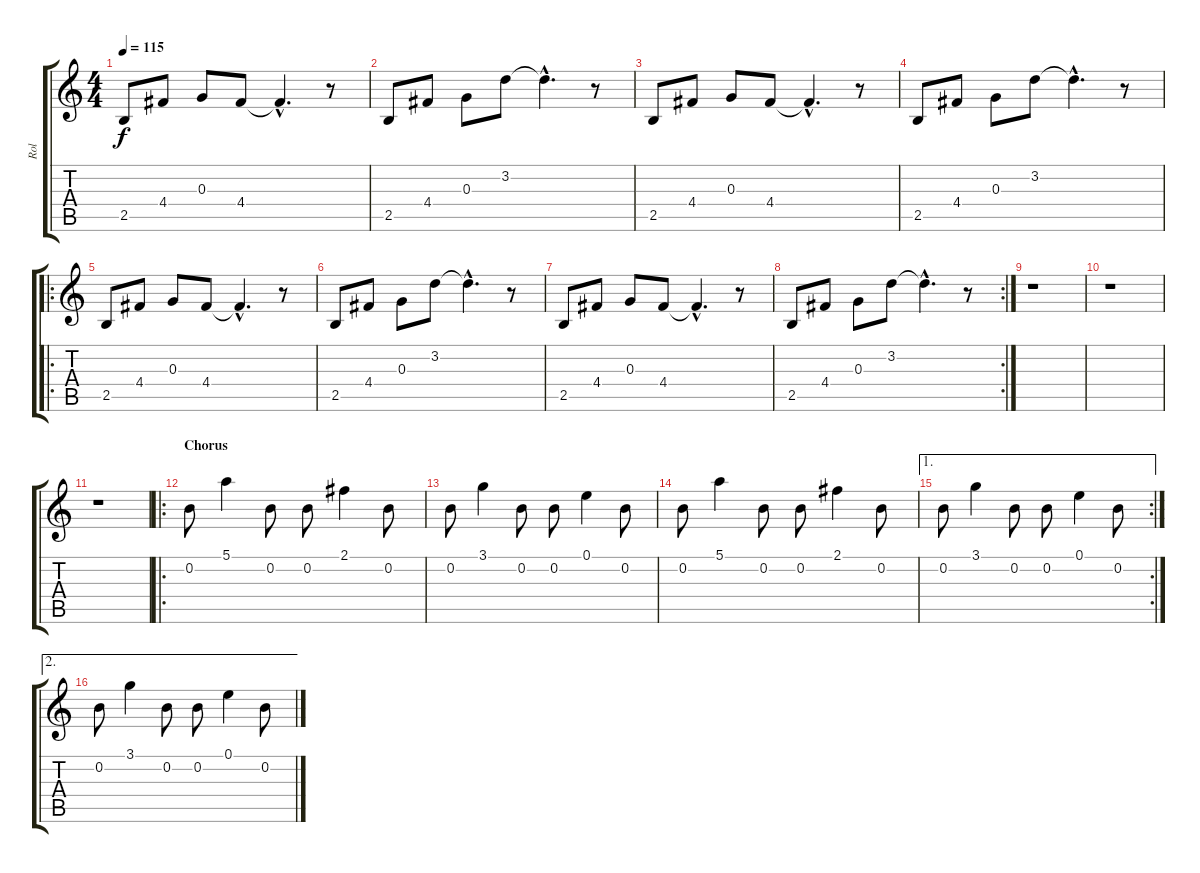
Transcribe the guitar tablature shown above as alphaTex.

\track ("Rol" "Rol") {instrument distortionguitar}
\staff {score tabs}
\tuning (E4 B3 G3 D3 A2 E2) {hide}
\ts (4 4)
\tempo 115
\clef g2
\ks c
2.5.8{dy f instrument electricguitarclean} 4.4.8 0.3.8 4.4.8 4.4{hac t}.4{d} r.8 |
2.5.8{instrument electricguitarclean} 4.4.8 0.3.8 3.2.8 3.2{hac t}.4{d} r.8 |
2.5.8{instrument electricguitarclean} 4.4.8 0.3.8 4.4.8 4.4{hac t}.4{d} r.8 |
2.5.8{instrument electricguitarclean} 4.4.8 0.3.8 3.2.8 3.2{hac t}.4{d} r.8 |
\ro
2.5.8{instrument electricguitarclean} 4.4.8 0.3.8 4.4.8 4.4{hac t}.4{d} r.8 |
2.5.8{instrument electricguitarclean} 4.4.8 0.3.8 3.2.8 3.2{hac t}.4{d} r.8 |
2.5.8{instrument electricguitarclean} 4.4.8 0.3.8 4.4.8 4.4{hac t}.4{d} r.8 |
\rc 2
2.5.8{instrument electricguitarclean} 4.4.8 0.3.8 3.2.8 3.2{hac t}.4{d} r.8 |
r.1 |
r.1 |
r.1 |
\ro
\section ("" "Chorus")
0.2.8 5.1.4 0.2.8 0.2.8 2.1.4 0.2.8 |
0.2.8 3.1.4 0.2.8 0.2.8 0.1.4 0.2.8 |
0.2.8 5.1.4 0.2.8 0.2.8 2.1.4 0.2.8 |
\ae 1
\rc 2
0.2.8 3.1.4 0.2.8 0.2.8 0.1.4 0.2.8 |
\ae 2
0.2.8 3.1.4 0.2.8 0.2.8 0.1.4 0.2.8
